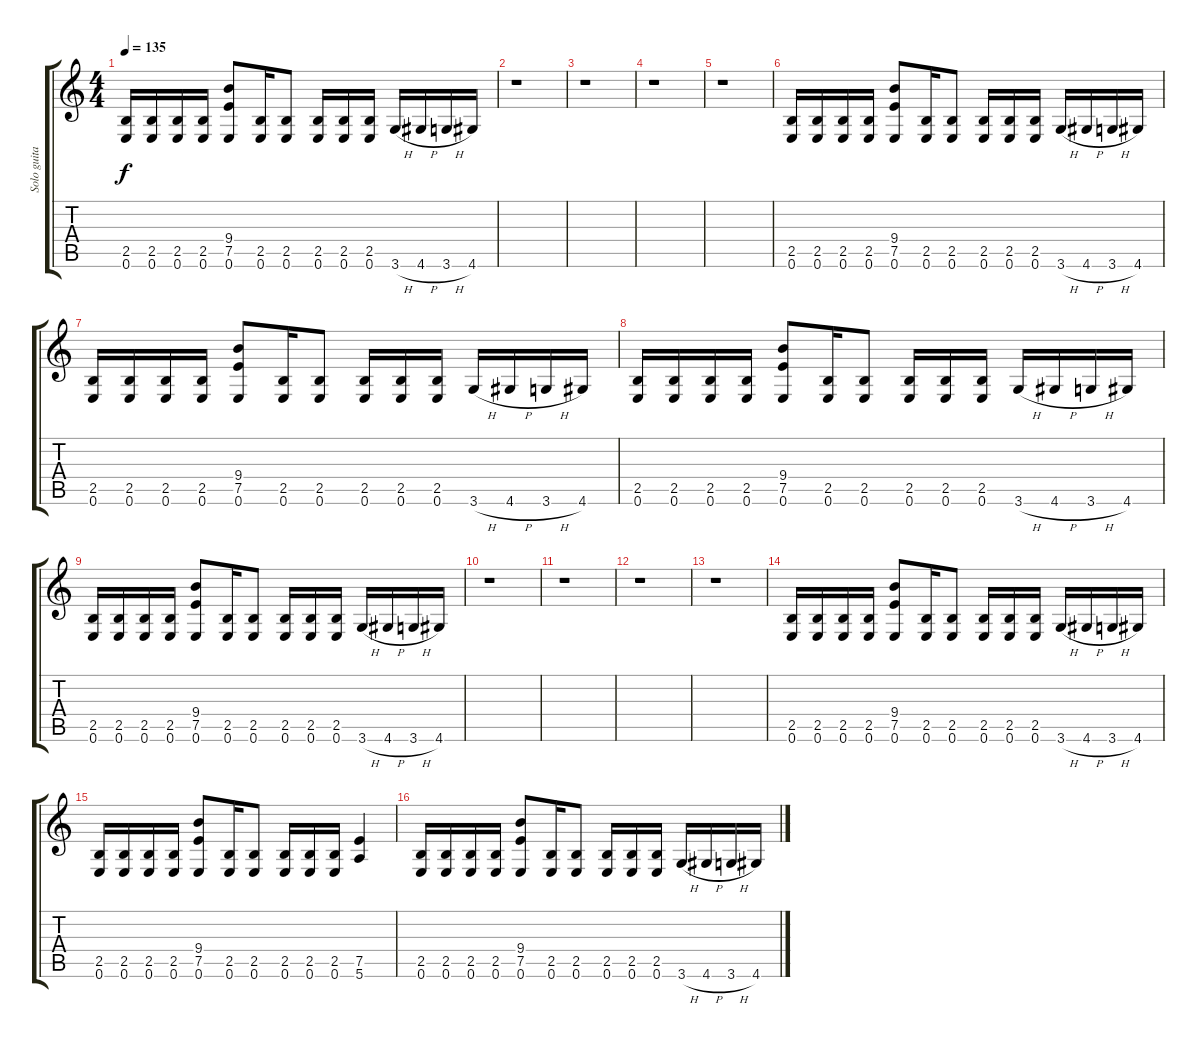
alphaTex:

\track ("Solo guitar" "Solo guita") {instrument distortionguitar}
\staff {score tabs}
\tuning (E4 B3 G3 D3 A2 E2) {hide}
\ts (4 4)
\tempo 135
\clef g2
\ks c
(2.5 0.6).16{dy f} (2.5 0.6).16 (2.5 0.6).16 (2.5 0.6).16 (9.4 7.5 0.6).8 (2.5 0.6).16 (2.5 0.6).8 (2.5 0.6).16 (2.5 0.6).16 (2.5 0.6).16 3.6{h}.16 4.6{h}.16 3.6{h}.16 4.6.16 |
r.1 |
r.1 |
r.1 |
r.1 |
(2.5 0.6).16 (2.5 0.6).16 (2.5 0.6).16 (2.5 0.6).16 (9.4 7.5 0.6).8 (2.5 0.6).16 (2.5 0.6).8 (2.5 0.6).16 (2.5 0.6).16 (2.5 0.6).16 3.6{h}.16 4.6{h}.16 3.6{h}.16 4.6.16 |
(2.5 0.6).16 (2.5 0.6).16 (2.5 0.6).16 (2.5 0.6).16 (9.4 7.5 0.6).8 (2.5 0.6).16 (2.5 0.6).8 (2.5 0.6).16 (2.5 0.6).16 (2.5 0.6).16 3.6{h}.16 4.6{h}.16 3.6{h}.16 4.6.16 |
(2.5 0.6).16 (2.5 0.6).16 (2.5 0.6).16 (2.5 0.6).16 (9.4 7.5 0.6).8 (2.5 0.6).16 (2.5 0.6).8 (2.5 0.6).16 (2.5 0.6).16 (2.5 0.6).16 3.6{h}.16 4.6{h}.16 3.6{h}.16 4.6.16 |
(2.5 0.6).16 (2.5 0.6).16 (2.5 0.6).16 (2.5 0.6).16 (9.4 7.5 0.6).8 (2.5 0.6).16 (2.5 0.6).8 (2.5 0.6).16 (2.5 0.6).16 (2.5 0.6).16 3.6{h}.16 4.6{h}.16 3.6{h}.16 4.6.16 |
r.1 |
r.1 |
r.1 |
r.1 |
(2.5 0.6).16 (2.5 0.6).16 (2.5 0.6).16 (2.5 0.6).16 (9.4 7.5 0.6).8 (2.5 0.6).16 (2.5 0.6).8 (2.5 0.6).16 (2.5 0.6).16 (2.5 0.6).16 3.6{h}.16 4.6{h}.16 3.6{h}.16 4.6.16 |
(2.5 0.6).16 (2.5 0.6).16 (2.5 0.6).16 (2.5 0.6).16 (9.4 7.5 0.6).8 (2.5 0.6).16 (2.5 0.6).8 (2.5 0.6).16 (2.5 0.6).16 (2.5 0.6).16 (7.5 5.6).4 |
(2.5 0.6).16 (2.5 0.6).16 (2.5 0.6).16 (2.5 0.6).16 (9.4 7.5 0.6).8 (2.5 0.6).16 (2.5 0.6).8 (2.5 0.6).16 (2.5 0.6).16 (2.5 0.6).16 3.6{h}.16 4.6{h}.16 3.6{h}.16 4.6.16
